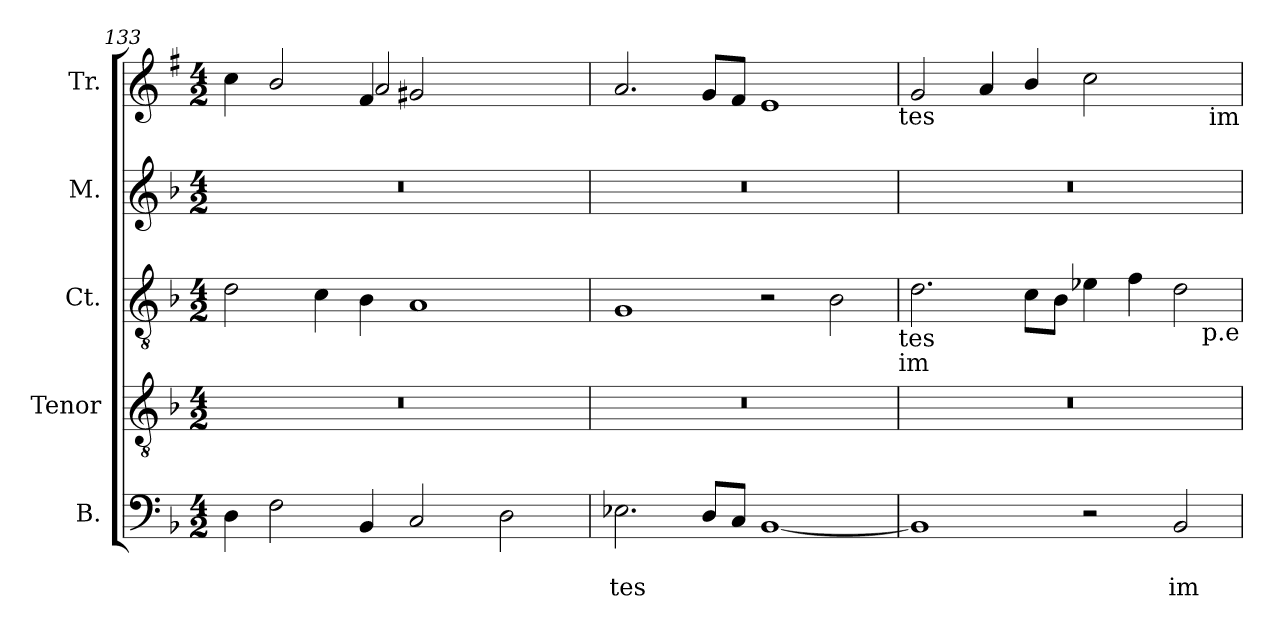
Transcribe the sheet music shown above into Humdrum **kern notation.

**kern	**text	**text	**kern	**kern	**kern	**kern
*part5	*part5	*part5	*part4	*part3	*part2	*part1
*staff5	*staff5	*staff5	*staff4	*staff3	*staff2	*staff1
*I"B.	*	*	*I"Tenor	*I"Ct.	*I"M.	*I"Tr.
*I'B.	*	*	*I'T.	*I'Ct.	*I'M.	*I'Tr.
*clefF4	*	*	*clefGv2	*clefGv2	*clefG2	*clefG2
*	*	*	*	*	*	*ITrd1c2
*k[b-]	*	*	*k[b-]	*k[b-]	*k[b-]	*k[b-]
*F:	*	*	*F:	*F:	*F:	*F:
*M4/2	*	*	*M4/2	*M4/2	*M4/2	*M4/2
=133	=133	=133	=133	=133	=133	=133
*	*	*	*	*	*	*^
4D\	.	.	0r	2d\	0r	4b-\	2.ryy
2F\	.	.	.	.	.	2a/	.
.	.	.	.	4c\	.	.	.
4BB-/	.	.	.	4B-\	.	4e/	2g/
2C/	.	.	.	1A	.	2f#/	.
.	.	.	.	.	.	.	2ryy
2D\	.	.	.	.	.	2ryy	.
.	.	.	.	.	.	.	4ryy
=134	=134	=134	=134	=134	=134	=134	=134
!	!	!LO:LY:b	!	!	!	!	!
*	*	*	*	*	*	*v	*v
2.E-X\	.	-tes	0r	1G	0r	2.g/
8D/L	.	.	.	.	.	8f/L
8C/J	.	.	.	.	.	8e/J
[<1BB-	.	.	.	2r	.	1d
.	.	.	.	2B-\	.	.
!	!	!	!	!	!	!LO:TX:b:t=tes
!	!	!	!	!LO:TX:b:t=tes	!	!
!	!	!	!	!LO:TX:b:t=im	!	!
=135	=135	=135	=135	=135	=135	=135
1BB-]	.	.	0r	2.d\	0r	2f/
.	.	.	.	.	.	4g/
.	.	.	.	8c\L	.	4a/
.	.	.	.	8B-\J	.	.
2r	.	.	.	4e-X\	.	2b-\
.	.	.	.	4f\	.	.
!	!	!LO:LY:b	!	!	!	!
2BB-/	.	im-	.	2d\	.	2ryy
!	!	!	!	!	!	!LO:TX:b:t=im
!	!	!	!	!LO:TX:b:t=p.e	!	!
=	=	=	=	=	=	=
*-	*-	*-	*-	*-	*-	*-
